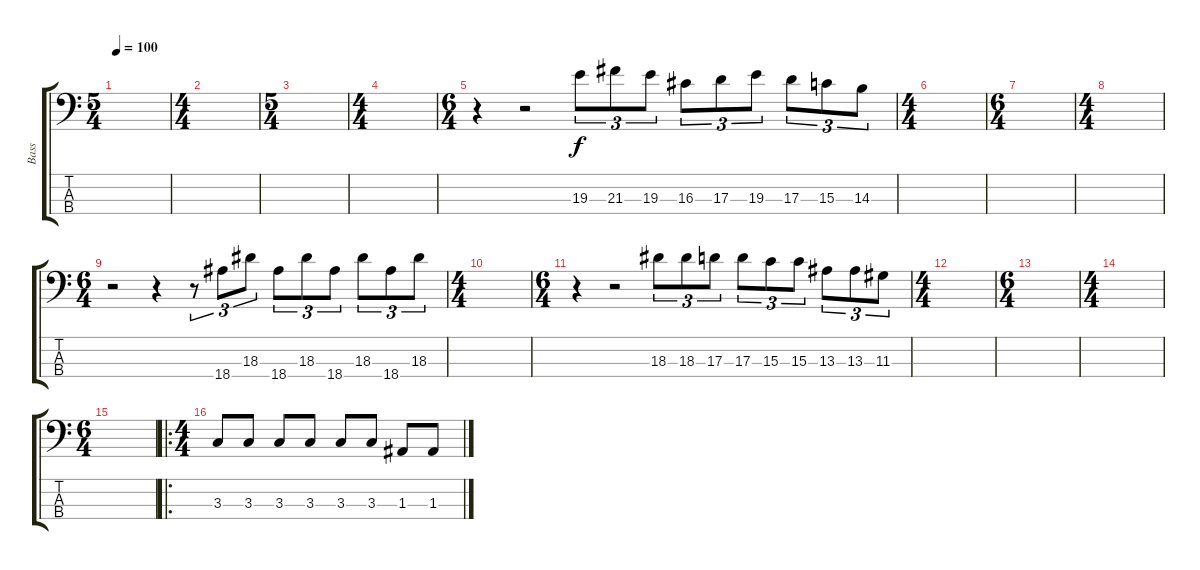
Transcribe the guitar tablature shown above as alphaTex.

\track ("Bass" "Bass") {instrument electricbassfinger}
\staff {score tabs}
\tuning (G2 D2 A1 E1) {hide}
\ts (5 4)
\tempo 100
\clef f4
\ks c
|
\ts (4 4)
|
\ts (5 4)
|
\ts (4 4)
|
\ts (6 4)
r.4 r.2 19.3.8{tu (3 2)} 21.3.8{tu (3 2)} 19.3.8{tu (3 2)} 16.3.8{tu (3 2)} 17.3.8{tu (3 2)} 19.3.8{tu (3 2)} 17.3.8{tu (3 2)} 15.3.8{tu (3 2)} 14.3.8{tu (3 2)} |
\ts (4 4)
|
\ts (6 4)
|
\ts (4 4)
|
\ts (6 4)
r.2 r.4 r.8{tu (3 2)} 18.4.8{tu (3 2)} 18.3.8{tu (3 2)} 18.4.8{tu (3 2)} 18.3.8{tu (3 2)} 18.4.8{tu (3 2)} 18.3.8{tu (3 2)} 18.4.8{tu (3 2)} 18.3.8{tu (3 2)} |
\ts (4 4)
|
\ts (6 4)
r.4 r.2 18.3.8{tu (3 2)} 18.3.8{tu (3 2)} 17.3.8{tu (3 2)} 17.3.8{tu (3 2)} 15.3.8{tu (3 2)} 15.3.8{tu (3 2)} 13.3.8{tu (3 2)} 13.3.8{tu (3 2)} 11.3.8{tu (3 2)} |
\ts (4 4)
|
\ts (6 4)
|
\ts (4 4)
|
\ts (6 4)
|
\ro
\ts (4 4)
3.3.8 3.3.8 3.3.8 3.3.8 3.3.8 3.3.8 1.3.8 1.3.8
